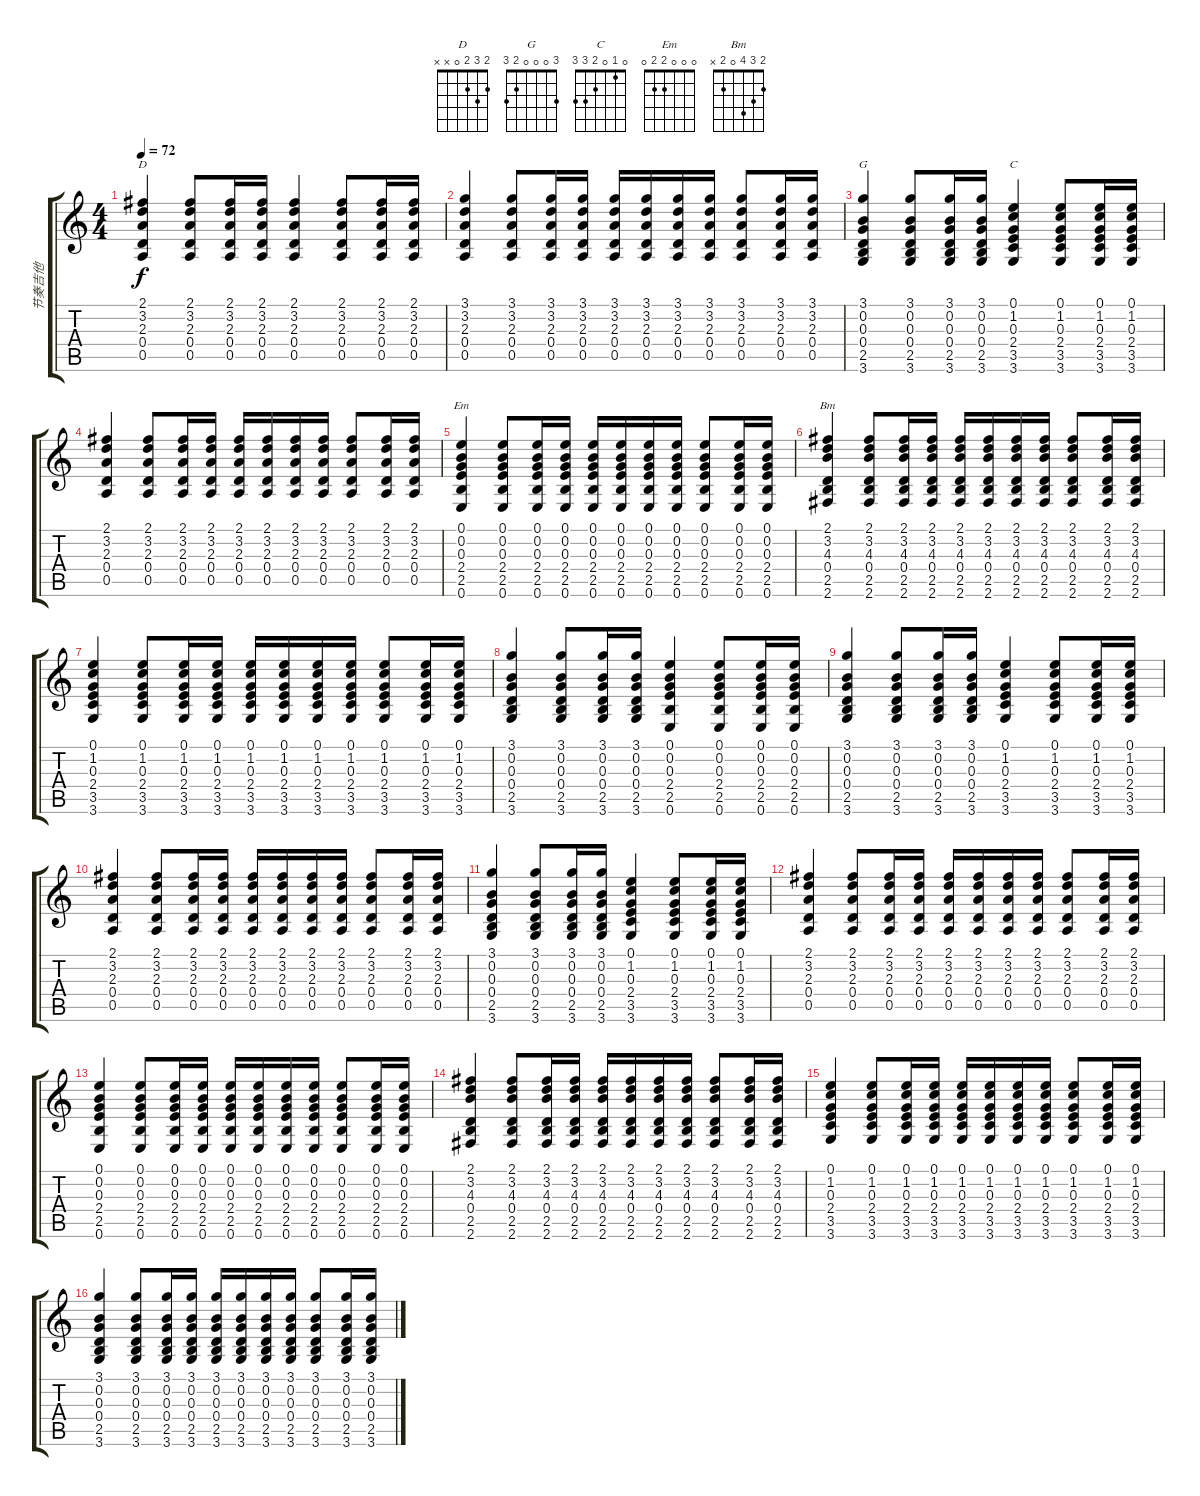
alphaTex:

\track ("节奏吉他" "节奏吉他") {instrument acousticguitarnylon}
\staff {score tabs}
\tuning (E4 B3 G3 D3 A2 E2) {hide}
\chord ("D" 2 3 2 0 x x)
\chord ("G" 3 0 0 0 2 3)
\chord ("C" 0 1 0 2 3 3)
\chord ("Em" 0 0 0 2 2 0)
\chord ("Bm" 2 3 4 0 2 x)
\ts (4 4)
\tempo 72
\clef g2
\ks c
(2.1 3.2 2.3 0.4 0.5).4{ch "D" dy f} (2.1 3.2 2.3 0.4 0.5).8 (2.1 3.2 2.3 0.4 0.5).16 (2.1 3.2 2.3 0.4 0.5).16 (2.1 3.2 2.3 0.4 0.5).4 (2.1 3.2 2.3 0.4 0.5).8 (2.1 3.2 2.3 0.4 0.5).16 (2.1 3.2 2.3 0.4 0.5).16 |
(3.1 3.2 2.3 0.4 0.5).4 (3.1 3.2 2.3 0.4 0.5).8 (3.1 3.2 2.3 0.4 0.5).16 (3.1 3.2 2.3 0.4 0.5).16 (3.1 3.2 2.3 0.4 0.5).16 (3.1 3.2 2.3 0.4 0.5).16 (3.1 3.2 2.3 0.4 0.5).16 (3.1 3.2 2.3 0.4 0.5).16 (3.1 3.2 2.3 0.4 0.5).8 (3.1 3.2 2.3 0.4 0.5).16 (3.1 3.2 2.3 0.4 0.5).16 |
(3.1 0.2 0.3 0.4 2.5 3.6).4{ch "G"} (3.1 0.2 0.3 0.4 2.5 3.6).8 (3.1 0.2 0.3 0.4 2.5 3.6).16 (3.1 0.2 0.3 0.4 2.5 3.6).16 (0.1 1.2 0.3 2.4 3.5 3.6).4{ch "C"} (0.1 1.2 0.3 2.4 3.5 3.6).8 (0.1 1.2 0.3 2.4 3.5 3.6).16 (0.1 1.2 0.3 2.4 3.5 3.6).16 |
(2.1 3.2 2.3 0.4 0.5).4 (2.1 3.2 2.3 0.4 0.5).8 (2.1 3.2 2.3 0.4 0.5).16 (2.1 3.2 2.3 0.4 0.5).16 (2.1 3.2 2.3 0.4 0.5).16 (2.1 3.2 2.3 0.4 0.5).16 (2.1 3.2 2.3 0.4 0.5).16 (2.1 3.2 2.3 0.4 0.5).16 (2.1 3.2 2.3 0.4 0.5).8 (2.1 3.2 2.3 0.4 0.5).16 (2.1 3.2 2.3 0.4 0.5).16 |
(0.1 0.2 0.3 2.4 2.5 0.6).4{ch "Em"} (0.1 0.2 0.3 2.4 2.5 0.6).8 (0.1 0.2 0.3 2.4 2.5 0.6).16 (0.1 0.2 0.3 2.4 2.5 0.6).16 (0.1 0.2 0.3 2.4 2.5 0.6).16 (0.1 0.2 0.3 2.4 2.5 0.6).16 (0.1 0.2 0.3 2.4 2.5 0.6).16 (0.1 0.2 0.3 2.4 2.5 0.6).16 (0.1 0.2 0.3 2.4 2.5 0.6).8 (0.1 0.2 0.3 2.4 2.5 0.6).16 (0.1 0.2 0.3 2.4 2.5 0.6).16 |
(2.1 3.2 4.3 0.4 2.5 2.6).4{ch "Bm"} (2.1 3.2 4.3 0.4 2.5 2.6).8 (2.1 3.2 4.3 0.4 2.5 2.6).16 (2.1 3.2 4.3 0.4 2.5 2.6).16 (2.1 3.2 4.3 0.4 2.5 2.6).16 (2.1 3.2 4.3 0.4 2.5 2.6).16 (2.1 3.2 4.3 0.4 2.5 2.6).16 (2.1 3.2 4.3 0.4 2.5 2.6).16 (2.1 3.2 4.3 0.4 2.5 2.6).8 (2.1 3.2 4.3 0.4 2.5 2.6).16 (2.1 3.2 4.3 0.4 2.5 2.6).16 |
(0.1 1.2 0.3 2.4 3.5 3.6).4 (0.1 1.2 0.3 2.4 3.5 3.6).8 (0.1 1.2 0.3 2.4 3.5 3.6).16 (0.1 1.2 0.3 2.4 3.5 3.6).16 (0.1 1.2 0.3 2.4 3.5 3.6).16 (0.1 1.2 0.3 2.4 3.5 3.6).16 (0.1 1.2 0.3 2.4 3.5 3.6).16 (0.1 1.2 0.3 2.4 3.5 3.6).16 (0.1 1.2 0.3 2.4 3.5 3.6).8 (0.1 1.2 0.3 2.4 3.5 3.6).16 (0.1 1.2 0.3 2.4 3.5 3.6).16 |
(3.1 0.2 0.3 0.4 2.5 3.6).4 (3.1 0.2 0.3 0.4 2.5 3.6).8 (3.1 0.2 0.3 0.4 2.5 3.6).16 (3.1 0.2 0.3 0.4 2.5 3.6).16 (0.1 0.2 0.3 2.4 2.5 0.6).4 (0.1 0.2 0.3 2.4 2.5 0.6).8 (0.1 0.2 0.3 2.4 2.5 0.6).16 (0.1 0.2 0.3 2.4 2.5 0.6).16 |
(3.1 0.2 0.3 0.4 2.5 3.6).4 (3.1 0.2 0.3 0.4 2.5 3.6).8 (3.1 0.2 0.3 0.4 2.5 3.6).16 (3.1 0.2 0.3 0.4 2.5 3.6).16 (0.1 1.2 0.3 2.4 3.5 3.6).4 (0.1 1.2 0.3 2.4 3.5 3.6).8 (0.1 1.2 0.3 2.4 3.5 3.6).16 (0.1 1.2 0.3 2.4 3.5 3.6).16 |
(2.1 3.2 2.3 0.4 0.5).4 (2.1 3.2 2.3 0.4 0.5).8 (2.1 3.2 2.3 0.4 0.5).16 (2.1 3.2 2.3 0.4 0.5).16 (2.1 3.2 2.3 0.4 0.5).16 (2.1 3.2 2.3 0.4 0.5).16 (2.1 3.2 2.3 0.4 0.5).16 (2.1 3.2 2.3 0.4 0.5).16 (2.1 3.2 2.3 0.4 0.5).8 (2.1 3.2 2.3 0.4 0.5).16 (2.1 3.2 2.3 0.4 0.5).16 |
(3.1 0.2 0.3 0.4 2.5 3.6).4 (3.1 0.2 0.3 0.4 2.5 3.6).8 (3.1 0.2 0.3 0.4 2.5 3.6).16 (3.1 0.2 0.3 0.4 2.5 3.6).16 (0.1 1.2 0.3 2.4 3.5 3.6).4 (0.1 1.2 0.3 2.4 3.5 3.6).8 (0.1 1.2 0.3 2.4 3.5 3.6).16 (0.1 1.2 0.3 2.4 3.5 3.6).16 |
(2.1 3.2 2.3 0.4 0.5).4 (2.1 3.2 2.3 0.4 0.5).8 (2.1 3.2 2.3 0.4 0.5).16 (2.1 3.2 2.3 0.4 0.5).16 (2.1 3.2 2.3 0.4 0.5).16 (2.1 3.2 2.3 0.4 0.5).16 (2.1 3.2 2.3 0.4 0.5).16 (2.1 3.2 2.3 0.4 0.5).16 (2.1 3.2 2.3 0.4 0.5).8 (2.1 3.2 2.3 0.4 0.5).16 (2.1 3.2 2.3 0.4 0.5).16 |
(0.1 0.2 0.3 2.4 2.5 0.6).4 (0.1 0.2 0.3 2.4 2.5 0.6).8 (0.1 0.2 0.3 2.4 2.5 0.6).16 (0.1 0.2 0.3 2.4 2.5 0.6).16 (0.1 0.2 0.3 2.4 2.5 0.6).16 (0.1 0.2 0.3 2.4 2.5 0.6).16 (0.1 0.2 0.3 2.4 2.5 0.6).16 (0.1 0.2 0.3 2.4 2.5 0.6).16 (0.1 0.2 0.3 2.4 2.5 0.6).8 (0.1 0.2 0.3 2.4 2.5 0.6).16 (0.1 0.2 0.3 2.4 2.5 0.6).16 |
(2.1 3.2 4.3 0.4 2.5 2.6).4 (2.1 3.2 4.3 0.4 2.5 2.6).8 (2.1 3.2 4.3 0.4 2.5 2.6).16 (2.1 3.2 4.3 0.4 2.5 2.6).16 (2.1 3.2 4.3 0.4 2.5 2.6).16 (2.1 3.2 4.3 0.4 2.5 2.6).16 (2.1 3.2 4.3 0.4 2.5 2.6).16 (2.1 3.2 4.3 0.4 2.5 2.6).16 (2.1 3.2 4.3 0.4 2.5 2.6).8 (2.1 3.2 4.3 0.4 2.5 2.6).16 (2.1 3.2 4.3 0.4 2.5 2.6).16 |
(0.1 1.2 0.3 2.4 3.5 3.6).4 (0.1 1.2 0.3 2.4 3.5 3.6).8 (0.1 1.2 0.3 2.4 3.5 3.6).16 (0.1 1.2 0.3 2.4 3.5 3.6).16 (0.1 1.2 0.3 2.4 3.5 3.6).16 (0.1 1.2 0.3 2.4 3.5 3.6).16 (0.1 1.2 0.3 2.4 3.5 3.6).16 (0.1 1.2 0.3 2.4 3.5 3.6).16 (0.1 1.2 0.3 2.4 3.5 3.6).8 (0.1 1.2 0.3 2.4 3.5 3.6).16 (0.1 1.2 0.3 2.4 3.5 3.6).16 |
(3.1 0.2 0.3 0.4 2.5 3.6).4 (3.1 0.2 0.3 0.4 2.5 3.6).8 (3.1 0.2 0.3 0.4 2.5 3.6).16 (3.1 0.2 0.3 0.4 2.5 3.6).16 (3.1 0.2 0.3 0.4 2.5 3.6).16 (3.1 0.2 0.3 0.4 2.5 3.6).16 (3.1 0.2 0.3 0.4 2.5 3.6).16 (3.1 0.2 0.3 0.4 2.5 3.6).16 (3.1 0.2 0.3 0.4 2.5 3.6).8 (3.1 0.2 0.3 0.4 2.5 3.6).16 (3.1 0.2 0.3 0.4 2.5 3.6).16
